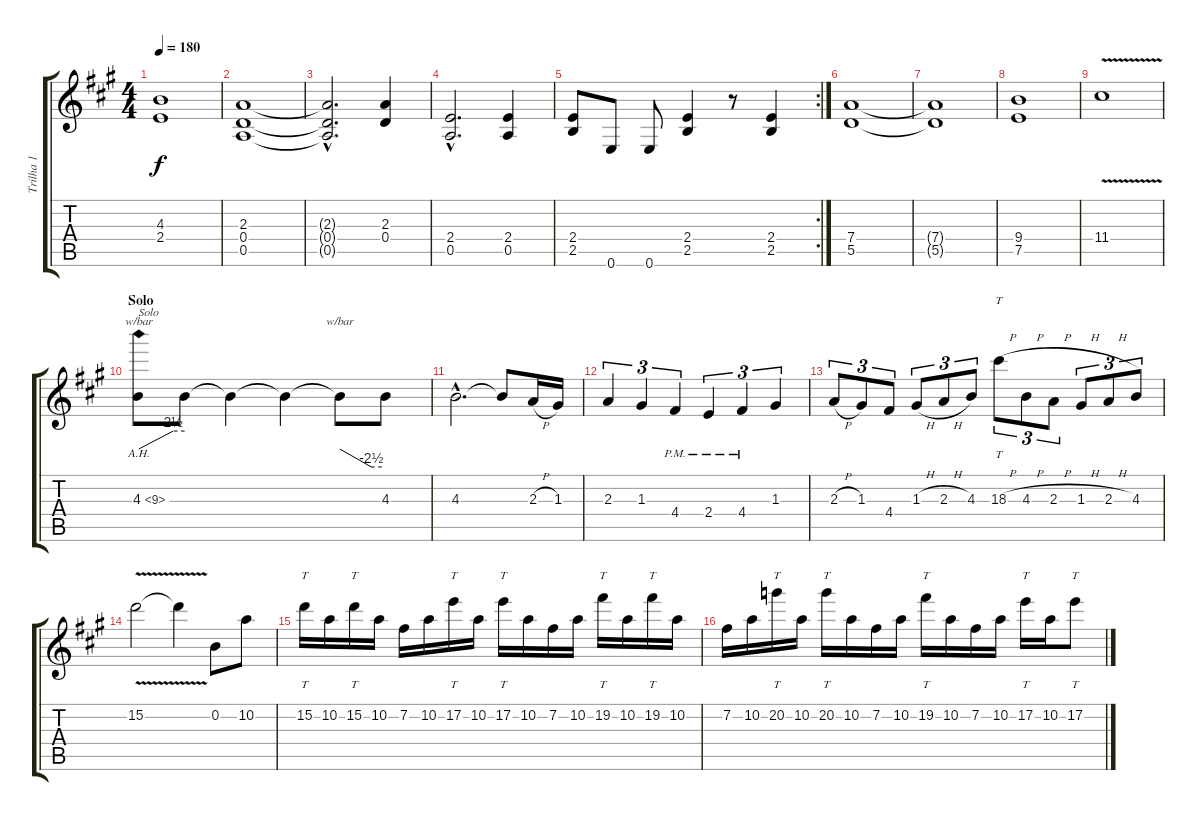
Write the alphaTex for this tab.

\track ("Trilha 1" "Trilha 1") {instrument distortionguitar}
\staff {score tabs}
\tuning (E4 B3 G3 D3 A2 E2) {hide}
\ts (4 4)
\tempo 180
\clef g2
\ks a
(4.3{t} 2.4{t}).1{dy f} |
(2.3 0.4 0.5).1 |
(2.3{hac t} 0.4{hac t} 0.5{hac t}).2{d} (2.3 0.4).4 |
(2.4{hac} 0.5{hac}).2{d} (2.4 0.5).4 |
\rc 2
(2.4 2.5).8 0.6.8 0.6.8 (2.4 2.5).4 r.8 (2.4 2.5).4 |
(7.4 5.5).1 |
(7.4{t} 5.5{t}).1 |
(9.4 7.5).1 |
11.4{v}.1 |
\section ("" "Solo")
4.3{ah 5}.8{tbe (custom default 0 0 45 10 60 10) txt "Solo"} 4.3{t}.8 4.3{t}.4 4.3{t}.4 4.3{t}.8{tbe (custom default 0 0 45 -10 60 -10)} 4.3.8 |
4.3{hac}.2{d} 4.3{t}.8 2.3{h}.16 1.3.16 |
2.3.4{tu (3 2)} 1.3.4{tu (3 2)} 4.4{pm}.4{tu (3 2)} 2.4{pm}.4{tu (3 2)} 4.4{pm}.4{tu (3 2)} 1.3.4{tu (3 2)} |
2.3{h}.8{tu (3 2)} 1.3.8{tu (3 2)} 4.4.8{tu (3 2)} 1.3{h}.8{tu (3 2)} 2.3{h}.8{tu (3 2)} 4.3.8{tu (3 2)} 18.3{h}.8{tt tu (3 2)} 4.3{h}.8{tu (3 2)} 2.3{h}.8{tu (3 2)} 1.3{h}.8{tu (3 2)} 2.3{h}.8{tu (3 2)} 4.3.8{tu (3 2)} |
15.2{v}.2 15.2{t}.4 0.2.8 10.2.8 |
15.2.16{tt} 10.2.16 15.2.16{tt} 10.2.16 7.2.16 10.2.16 17.2.16{tt} 10.2.16 17.2.16{tt} 10.2.16 7.2.16 10.2.16 19.2.16{tt} 10.2.16 19.2.16{tt} 10.2.16 |
7.2.16 10.2.16 20.2.16{tt} 10.2.16 20.2.16{tt} 10.2.16 7.2.16 10.2.16 19.2.16{tt} 10.2.16 7.2.16 10.2.16 17.2.16{tt} 10.2.16 17.2.8{tt}
